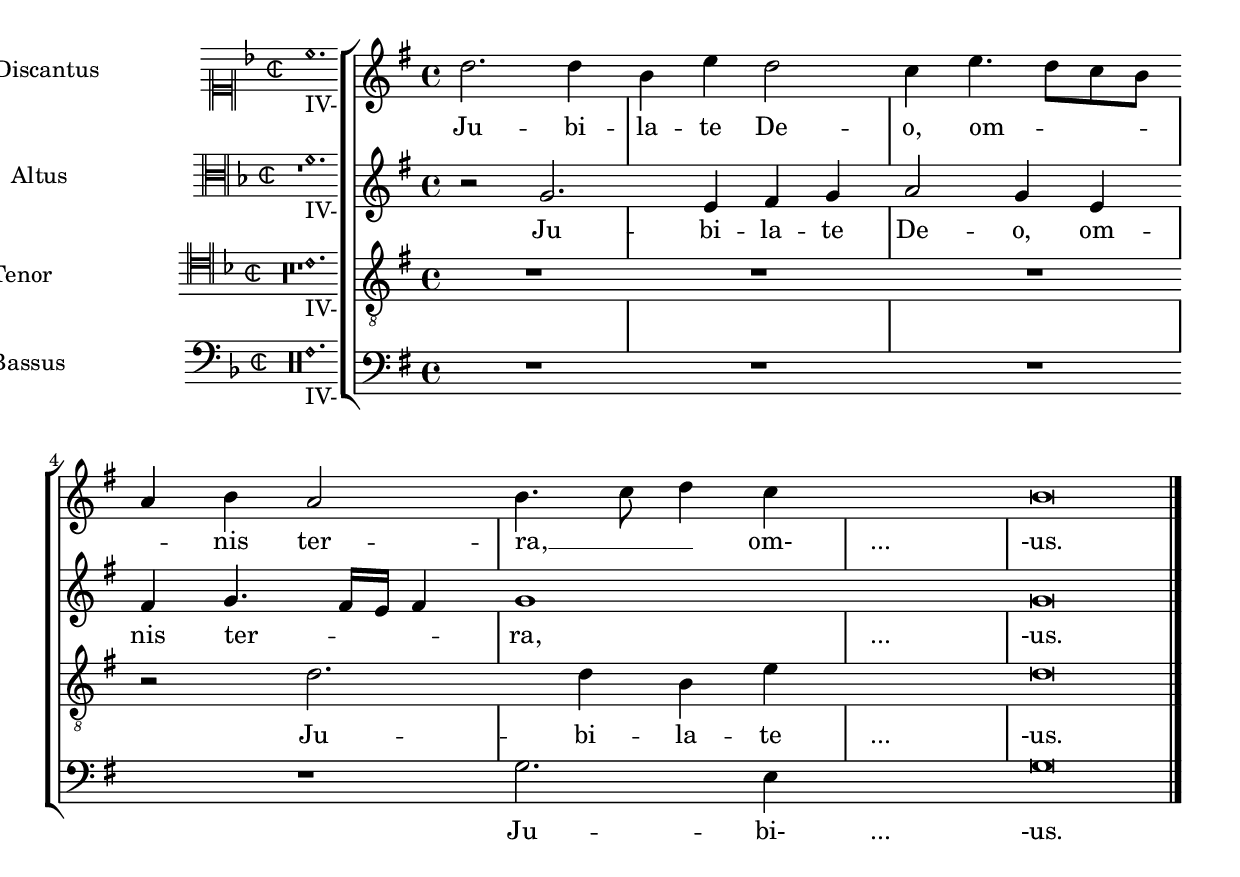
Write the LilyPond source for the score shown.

%% Do not edit this file; it is automatically
%% generated from LSR http://lsr.dsi.unimi.it
%% This file is in the public domain.
\version "2.13.29"

\header {
  lsrtags = "ancient-notation, tweaks-and-overrides"

%% Translation of GIT committish: 0b55335aeca1de539bf1125b717e0c21bb6fa31b
  texidoces = "
A modo de alternativa para obtener auténticos «incipit»
independientes de la partitura principal, se incluyen como
elemento de marcado en el campo que se usa normalmente para el
nombre del instrumento. Por el momento, la letra sólo se puede
añadir como marcado directo. Por desgracia, su espaciado no es
análogo al de la letra principal.

"
  doctitlees = "Transcripción de música antigua con incipit"

  texidoc = "
As a workaround to get real incipits which are independent from the
main score these are included as a markup into the field normally used
for the instrument name. As for now lyrics can only be added as a
direct markup. It doesn't unfortunately conform with the spacing of the
main lyrics.

"
  doctitle = "Transcription of Ancient music with incipit"
} % begin verbatim

global = {
  \set Score.skipBars = ##t
  \key g \major
  \time 4/4
  %make the staff lines invisible on staves
  \override Staff.BarLine #'transparent = ##t
  \skip 1*8 % the actual music
  % let finis bar go through all staves
  \override Staff.BarLine #'transparent = ##f
  % finis bar
  \bar "|."
}

discantusNotes = {
  \transpose c' c'' {
    \clef treble
    d'2. d'4 |
    b e' d'2 |
    c'4 e'4.( d'8 c' b |
    a4) b a2 |
    b4.( c'8 d'4) c'4 |
    \once \override NoteHead #'transparent = ##t c'1 |
    b\breve |
  }
}

discantusLyrics = \lyricmode {
  Ju -- bi -- |
  la -- te De -- |
  o, om --
  nis ter -- |
  ra, __ om- |
  "..." |
  -us. |
}

altusNotes = {
  \transpose c' c'' {
    \clef treble
    r2 g2. e4 fis g | % two bars
    a2 g4 e |
    fis g4.( fis16 e fis4) |
    g1 |
    \once \override NoteHead #'transparent = ##t g1 |
    g\breve |
  }
}

altusLyrics = \lyricmode {
  Ju -- bi -- la -- te | % two bars
  De -- o, om -- |
  nis ter -- ra, |
  "..." |
  -us. |
}

tenorNotes = {
  \transpose c' c' {
    \clef "treble_8"
    R1 |
    R1 |
    R1 |
    r2 d'2. d'4 b e' | % two bars
    \once \override NoteHead #'transparent = ##t e'1 |
    d'\breve |
  }
}

tenorLyrics = \lyricmode {
  Ju -- bi -- la -- te | % two bars
  "..." |
  -us.
}

bassusNotes = {
  \transpose c' c' {
    \clef bass
    R1 |
    R1 |
    R1 |
    R1 |
    g2. e4 |
    \once \override NoteHead #'transparent = ##t e1 |
    g\breve |
  }
}

bassusLyrics = \lyricmode {
  Ju -- bi- |
  "..." |
  -us.
}

incipitDiscantus = \markup {
  \score {
    {
      \set Staff.instrumentName = #"Discantus "
      \override NoteHead #'style = #'neomensural
      \override Rest #'style = #'neomensural
      \override Staff.TimeSignature #'style = #'neomensural
      \cadenzaOn
      \clef "neomensural-c1"
      \key f \major
      \time 2/2
      c''1._"IV-" s2  %two bars
      \skip 1*8 % eight bars
    }
    \layout {
      \context {
        \Voice
        \remove "Ligature_bracket_engraver"
        \consists "Mensural_ligature_engraver"
      }
      line-width = 4.5\cm
    }
  }
}

incipitAltus = \markup {
  \score {
    {
      \set Staff.instrumentName = #"Altus "
      \override NoteHead #'style = #'neomensural
      \override Rest #'style = #'neomensural
      \override Staff.TimeSignature #'style = #'neomensural
      \cadenzaOn
      \clef "neomensural-c3"
      \key f \major
      \time 2/2
      r1        % one bar
      f'1._"IV-" s2   % two bars
      \skip 1*7 % seven bars
    }
    \layout {
      \context {
        \Voice
        \remove "Ligature_bracket_engraver"
        \consists "Mensural_ligature_engraver"
      }
      line-width = 4.5\cm
    }
  }
}

incipitTenor = \markup {
  \score {
    {
      \set Staff.instrumentName = #"Tenor  "
      \override NoteHead #'style = #'neomensural
      \override Rest #'style = #'neomensural
      \override Staff.TimeSignature #'style = #'neomensural
      \cadenzaOn
      \clef "neomensural-c4"
      \key f \major
      \time 2/2
      r\longa   % four bars
      r\breve   % two bars
      r1        % one bar
      c'1._"IV-" s2   % two bars
      \skip 1   % one bar
    }
    \layout {
      \context {
        \Voice
        \remove "Ligature_bracket_engraver"
        \consists "Mensural_ligature_engraver"
      }
      line-width = 4.5\cm
    }
  }
}

incipitBassus = \markup {
  \score {
    {
      \set Staff.instrumentName = #"Bassus  "
      \override NoteHead #'style = #'neomensural
      \override Rest #'style = #'neomensural
      \override Staff.TimeSignature #'style = #'neomensural
      \cadenzaOn
      \clef "bass"
      \key f \major
      \time 2/2
      % incipit
      r\maxima  % eight bars
      f1._"IV-" s2    % two bars
    }
    \layout {
      \context {
        \Voice
        \remove "Ligature_bracket_engraver"
        \consists "Mensural_ligature_engraver"
      }
      line-width = 4.5\cm
    }
  }
}

%StaffGroup is used instead of ChoirStaff to get bar lines between systems
\score {
  <<
    \new StaffGroup = choirStaff <<
      \new Voice = "discantusNotes" <<
        \global
        \set Staff.instrumentName = \incipitDiscantus
        \discantusNotes
      >>
      \new Lyrics = "discantusLyrics" \lyricsto discantusNotes { \discantusLyrics }

      \new Voice = "altusNotes" <<
        \global
        \set Staff.instrumentName = \incipitAltus
        \altusNotes
      >>
      \new Lyrics = "altusLyrics" \lyricsto altusNotes { \altusLyrics }

      \new Voice = "tenorNotes" <<
        \global
        \set Staff.instrumentName = \incipitTenor
        \tenorNotes
      >>
      \new Lyrics = "tenorLyrics" \lyricsto tenorNotes { \tenorLyrics }

      \new Voice = "bassusNotes" <<
        \global
        \set Staff.instrumentName = \incipitBassus
        \bassusNotes
      >>
    >>
    \new Lyrics = "bassusLyrics" \lyricsto bassusNotes { \bassusLyrics }
    %Keep the bass lyrics outside of the staff group to avoid bar lines
    %between the lyrics.
  >>

  \layout {
    \context {
      \Score
      % no bars in staves
      \override BarLine #'transparent = ##t
    }
    % the next three instructions keep the lyrics between the bar lines
    \context {
      \Lyrics
      \consists "Bar_engraver"
      \override BarLine #'transparent = ##t
    }
    \context {
      \StaffGroup
      \consists "Separating_line_group_engraver"
    }
    \context {
      \Voice
      % no slurs
      \override Slur #'transparent = ##t
      % Comment in the below "\remove" command to allow line
      % breaking also at those barlines where a note overlaps
      % into the next bar.  The command is commented out in this
      % short example score, but especially for large scores, you
      % will typically yield better line breaking and thus improve
      % overall spacing if you comment in the following command.
      %\remove "Forbid_line_break_engraver"
    }
    indent = 5\cm
  }
}

